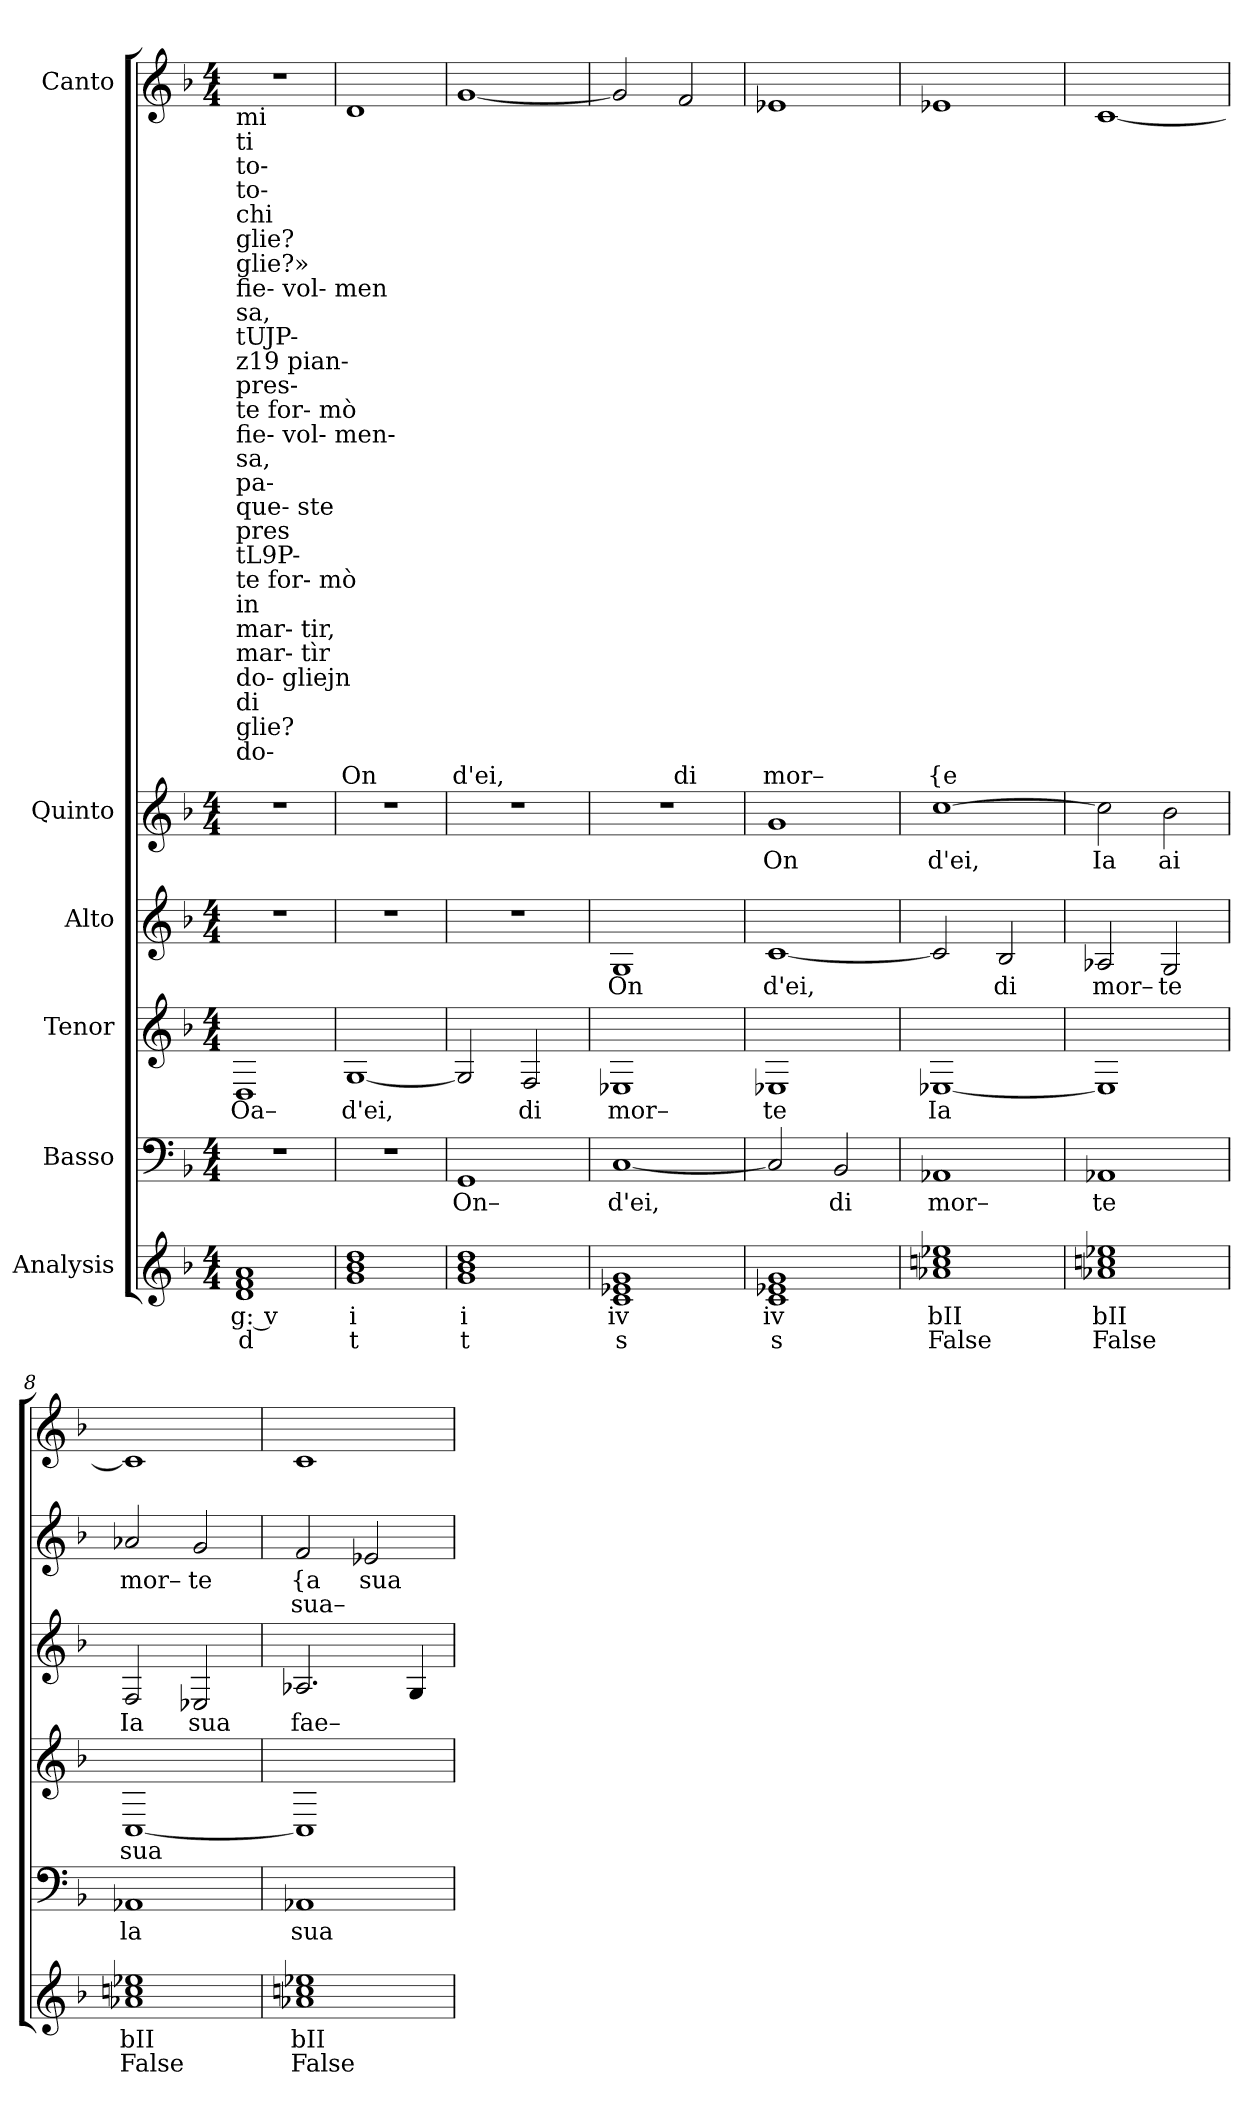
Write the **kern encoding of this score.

**kern	**text	**text	**kern	**text	**kern	**text	**kern	**text	**kern	**text	**text	**kern	**text
*part6	*part6	*part6	*part5	*part5	*part4	*part4	*part3	*part3	*part2	*part2	*part2	*part1	*part1
*staff6	*staff6	*staff6	*staff5	*staff5	*staff4	*staff4	*staff3	*staff3	*staff2	*staff2	*staff2	*staff1	*staff1
*I"Analysis	*	*	*I"Basso	*	*I"Tenor	*	*I"Alto	*	*I"Quinto	*	*	*I"Canto	*
*	*	*	*clefF4	*	*clefG2	*	*clefG2	*	*clefG2	*	*	*clefG2	*
*k[b-]	*	*	*k[b-]	*	*k[b-]	*	*k[b-]	*	*k[b-]	*	*	*k[b-]	*
*	*	*	*F:	*	*F:	*	*F:	*	*F:	*	*	*F:	*
*M4/4	*	*	*M4/4	*	*M4/4	*	*M4/4	*	*M4/4	*	*	*M4/4	*
*MM120	*	*	*MM120	*	*MM120	*	*MM120	*	*MM120	*	*	*MM120	*
=1	=1	=1	=1	=1	=1	=1	=1	=1	=1	=1	=1	=1	=1
!	!	!	!	!	!	!	!	!	!	!	!	!LO:TX:b:t=mi	!
!	!	!	!	!	!	!	!	!	!	!	!	!LO:TX:b:t=ti	!
!	!	!	!	!	!	!	!	!	!	!	!	!LO:TX:b:t=to-	!
!	!	!	!	!	!	!	!	!	!	!	!	!LO:TX:b:t=to-	!
!	!	!	!	!	!	!	!	!	!	!	!	!LO:TX:b:t=chi	!
!	!	!	!	!	!	!	!	!	!	!	!	!LO:TX:b:t=glie?	!
!	!	!	!	!	!	!	!	!	!	!	!	!LO:TX:b:t=glie?»	!
!	!	!	!	!	!	!	!	!	!	!	!	!LO:TX:b:t=fie- vol- men	!
!	!	!	!	!	!	!	!	!	!	!	!	!LO:TX:b:t=sa,	!
!	!	!	!	!	!	!	!	!	!	!	!	!LO:TX:b:t=tUJP-	!
!	!	!	!	!	!	!	!	!	!	!	!	!LO:TX:b:t=z19 pian-	!
!	!	!	!	!	!	!	!	!	!	!	!	!LO:TX:b:t=pres-	!
!	!	!	!	!	!	!	!	!	!	!	!	!LO:TX:b:t=te for- mò	!
!	!	!	!	!	!	!	!	!	!	!	!	!LO:TX:b:t=fie- vol- men-	!
!	!	!	!	!	!	!	!	!	!	!	!	!LO:TX:b:t=sa,	!
!	!	!	!	!	!	!	!	!	!	!	!	!LO:TX:b:t=pa-	!
!	!	!	!	!	!	!	!	!	!	!	!	!LO:TX:b:t=que- ste	!
!	!	!	!	!	!	!	!	!	!	!	!	!LO:TX:b:t=pres	!
!	!	!	!	!	!	!	!	!	!	!	!	!LO:TX:b:t=tL9P-	!
!	!	!	!	!	!	!	!	!	!	!	!	!LO:TX:b:t=te for- mò	!
!	!	!	!	!	!	!	!	!	!	!	!	!LO:TX:b:t=in	!
!	!	!	!	!	!	!	!	!	!	!	!	!LO:TX:b:t=mar- tir,	!
!	!	!	!	!	!	!	!	!	!	!	!	!LO:TX:b:t=mar- tìr	!
!	!	!	!	!	!	!	!	!	!	!	!	!LO:TX:b:t=do- gliejn	!
!	!	!	!	!	!	!	!	!	!	!	!	!LO:TX:b:t=di	!
!	!	!	!	!	!	!	!	!	!	!	!	!LO:TX:b:t=glie?	!
!	!	!	!	!	!	!	!	!	!	!	!	!LO:TX:b:t=do-	!
!	!	!	!	!	!	!LO:LY:b	!	!	!	!	!	!	!
1d 1f 1a	g: v	d	1r	.	1D	Oa–	1r	.	1r	.	.	1r	.
=2	=2	=2	=2	=2	=2	=2	=2	=2	=2	=2	=2	=2	=2
!	!	!	!	!	!	!LO:LY:b	!	!	!	!	!	!	!
!	!	!	!	!	!	!	!	!	!	!	!	!	!LO:LY:b
1g 1b- 1dd	i	t	1r	.	[1G	d'ei,	1r	.	1r	.	.	1d	On
=3	=3	=3	=3	=3	=3	=3	=3	=3	=3	=3	=3	=3	=3
!	!	!	!	!LO:LY:b	!	!	!	!	!	!	!	!	!
!	!	!	!	!	!	!	!	!	!	!	!	!	!LO:LY:b
1g 1b- 1dd	i	t	1GG	On–	2G/]	.	1r	.	1r	.	.	[1g	d'ei,
!	!	!	!	!	!	!LO:LY:b	!	!	!	!	!	!	!
.	.	.	.	.	2F/	di	.	.	.	.	.	.	.
=4	=4	=4	=4	=4	=4	=4	=4	=4	=4	=4	=4	=4	=4
!	!	!	!	!LO:LY:b	!	!	!	!	!	!	!	!	!
!	!	!	!	!	!	!LO:LY:b	!	!	!	!	!	!	!
!	!	!	!	!	!	!	!	!LO:LY:b	!	!	!	!	!
1c 1e-X 1g	iv	s	[1C	d'ei,	1E-X	mor–	1G	On	1r	.	.	2g/]	.
!	!	!	!	!	!	!	!	!	!	!	!	!	!LO:LY:b
.	.	.	.	.	.	.	.	.	.	.	.	2f/	di
=5	=5	=5	=5	=5	=5	=5	=5	=5	=5	=5	=5	=5	=5
!	!	!	!	!	!	!LO:LY:b	!	!	!	!	!	!	!
!	!	!	!	!	!	!	!	!LO:LY:b	!	!	!	!	!
!	!	!	!	!	!	!	!	!	!	!LO:LY:b	!	!	!
!	!	!	!	!	!	!	!	!	!	!	!	!	!LO:LY:b
1c 1e-X 1g	iv	s	2C/]	.	1E-X	te	[1c	d'ei,	1g	On	.	1e-X	mor–
!	!	!	!	!LO:LY:b	!	!	!	!	!	!	!	!	!
.	.	.	2BB-/	di	.	.	.	.	.	.	.	.	.
=6	=6	=6	=6	=6	=6	=6	=6	=6	=6	=6	=6	=6	=6
!	!	!	!	!LO:LY:b	!	!	!	!	!	!	!	!	!
!	!	!	!	!	!	!LO:LY:b	!	!	!	!	!	!	!
!	!	!	!	!	!	!	!	!	!	!LO:LY:b	!	!	!
!	!	!	!	!	!	!	!	!	!	!	!	!	!LO:LY:b
1a-X 1ccn 1ee-X	bII	False	1AA-X	mor–	[1E-X	Ia	2c/]	.	[1cc	d'ei,	.	1e-X	{e
!	!	!	!	!	!	!	!	!LO:LY:b	!	!	!	!	!
.	.	.	.	.	.	.	2B-/	di	.	.	.	.	.
=7	=7	=7	=7	=7	=7	=7	=7	=7	=7	=7	=7	=7	=7
!	!	!	!	!LO:LY:b	!	!	!	!	!	!	!	!	!
!	!	!	!	!	!	!	!	!LO:LY:b	!	!	!	!	!
!	!	!	!	!	!	!	!	!	!	!LO:LY:b	!	!	!
1a-X 1ccn 1ee-X	bII	False	1AA-X	te	1E-]	.	2A-X/	mor–	2cc\]	Ia	.	[1c	.
!	!	!	!	!	!	!	!	!LO:LY:b	!	!	!	!	!
!	!	!	!	!	!	!	!	!	!	!LO:LY:b	!	!	!
.	.	.	.	.	.	.	2G/	te	2b-\	ai	.	.	.
=8	=8	=8	=8	=8	=8	=8	=8	=8	=8	=8	=8	=8	=8
!	!	!	!	!LO:LY:b	!	!	!	!	!	!	!	!	!
!	!	!	!	!	!	!LO:LY:b	!	!	!	!	!	!	!
!	!	!	!	!	!	!	!	!LO:LY:b	!	!	!	!	!
!	!	!	!	!	!	!	!	!	!	!LO:LY:b	!	!	!
1a-X 1ccn 1ee-X	bII	False	1AA-X	la	[1C	sua	2F/	Ia	2a-X/	mor–	.	1c]	.
!	!	!	!	!	!	!	!	!LO:LY:b	!	!	!	!	!
!	!	!	!	!	!	!	!	!	!	!LO:LY:b	!	!	!
.	.	.	.	.	.	.	2E-X/	sua	2g/	te	.	.	.
=9	=9	=9	=9	=9	=9	=9	=9	=9	=9	=9	=9	=9	=9
!	!	!	!	!LO:LY:b	!	!	!	!	!	!	!	!	!
!	!	!	!	!	!	!	!	!LO:LY:b	!	!	!	!	!
!	!	!	!	!	!	!	!	!	!	!LO:LY:b	!LO:LY:b	!	!
1a-X 1ccn 1ee-X	bII	False	1AA-X	sua	1C]	.	2.A-X/	fae–	2f/	{a	sua–	1c	.
!	!	!	!	!	!	!	!	!	!	!LO:LY:b	!	!	!
.	.	.	.	.	.	.	.	.	2e-X/	sua	.	.	.
.	.	.	.	.	.	.	4G/	.	.	.	.	.	.
=	=	=	=	=	=	=	=	=	=	=	=	=	=
*-	*-	*-	*-	*-	*-	*-	*-	*-	*-	*-	*-	*-	*-
